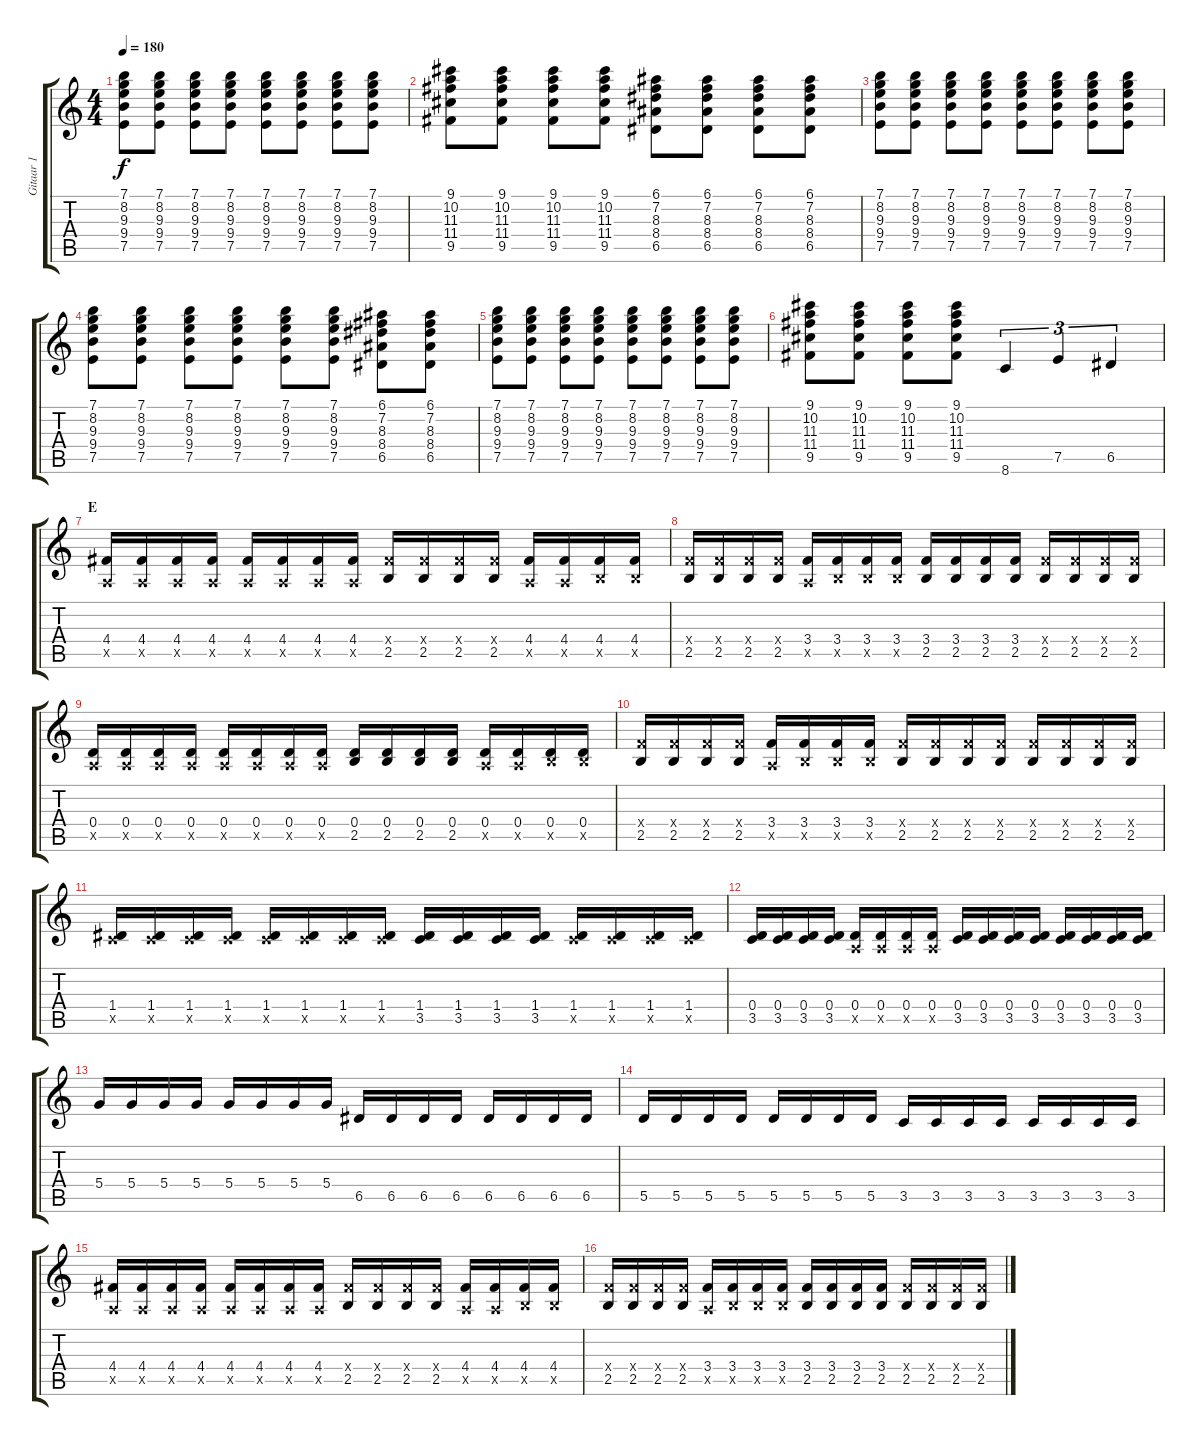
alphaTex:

\track ("Gitaar 1" "Gitaar 1") {instrument overdrivenguitar}
\staff {score tabs}
\tuning (E4 B3 G3 D3 A2 E2) {hide}
\ts (4 4)
\tempo 180
\clef g2
\ks c
(7.1 8.2 9.3 9.4 7.5).8{dy f} (7.1 8.2 9.3 9.4 7.5).8 (7.1 8.2 9.3 9.4 7.5).8 (7.1 8.2 9.3 9.4 7.5).8 (7.1 8.2 9.3 9.4 7.5).8 (7.1 8.2 9.3 9.4 7.5).8 (7.1 8.2 9.3 9.4 7.5).8 (7.1 8.2 9.3 9.4 7.5).8 |
(9.1 10.2 11.3 11.4 9.5).8 (9.1 10.2 11.3 11.4 9.5).8 (9.1 10.2 11.3 11.4 9.5).8 (9.1 10.2 11.3 11.4 9.5).8 (6.1 7.2 8.3 8.4 6.5).8 (6.1 7.2 8.3 8.4 6.5).8 (6.1 7.2 8.3 8.4 6.5).8 (6.1 7.2 8.3 8.4 6.5).8 |
(7.1 8.2 9.3 9.4 7.5).8 (7.1 8.2 9.3 9.4 7.5).8 (7.1 8.2 9.3 9.4 7.5).8 (7.1 8.2 9.3 9.4 7.5).8 (7.1 8.2 9.3 9.4 7.5).8 (7.1 8.2 9.3 9.4 7.5).8 (7.1 8.2 9.3 9.4 7.5).8 (7.1 8.2 9.3 9.4 7.5).8 |
(7.1 8.2 9.3 9.4 7.5).8 (7.1 8.2 9.3 9.4 7.5).8 (7.1 8.2 9.3 9.4 7.5).8 (7.1 8.2 9.3 9.4 7.5).8 (7.1 8.2 9.3 9.4 7.5).8 (7.1 8.2 9.3 9.4 7.5).8 (6.1 7.2 8.3 8.4 6.5).8 (6.1 7.2 8.3 8.4 6.5).8 |
(7.1 8.2 9.3 9.4 7.5).8 (7.1 8.2 9.3 9.4 7.5).8 (7.1 8.2 9.3 9.4 7.5).8 (7.1 8.2 9.3 9.4 7.5).8 (7.1 8.2 9.3 9.4 7.5).8 (7.1 8.2 9.3 9.4 7.5).8 (7.1 8.2 9.3 9.4 7.5).8 (7.1 8.2 9.3 9.4 7.5).8 |
(9.1 10.2 11.3 11.4 9.5).8 (9.1 10.2 11.3 11.4 9.5).8 (9.1 10.2 11.3 11.4 9.5).8 (9.1 10.2 11.3 11.4 9.5).8 8.6.4{tu (3 2)} 7.5.4{tu (3 2)} 6.5.4{tu (3 2)} |
\section ("" "E")
(4.4 0.5{x}).16{volume 10} (4.4 0.5{x}).16 (4.4 0.5{x}).16 (4.4 0.5{x}).16 (4.4 0.5{x}).16 (4.4 0.5{x}).16 (4.4 0.5{x}).16 (4.4 0.5{x}).16 (4.4{x} 2.5).16 (4.4{x} 2.5).16 (4.4{x} 2.5).16 (4.4{x} 2.5).16 (4.4 0.5{x}).16 (4.4 0.5{x}).16 (4.4 2.5{x}).16 (4.4 2.5{x}).16 |
(3.4{x} 2.5).16 (3.4{x} 2.5).16 (3.4{x} 2.5).16 (3.4{x} 2.5).16 (3.4 0.5{x}).16 (3.4 2.5{x}).16 (3.4 2.5{x}).16 (3.4 2.5{x}).16 (3.4 2.5).16 (3.4 2.5).16 (3.4 2.5).16 (3.4 2.5).16 (3.4{x} 2.5).16 (3.4{x} 2.5).16 (3.4{x} 2.5).16 (3.4{x} 2.5).16 |
(0.4 0.5{x}).16 (0.4 0.5{x}).16 (0.4 0.5{x}).16 (0.4 0.5{x}).16 (0.4 0.5{x}).16 (0.4 0.5{x}).16 (0.4 0.5{x}).16 (0.4 0.5{x}).16 (0.4 2.5).16 (0.4 2.5).16 (0.4 2.5).16 (0.4 2.5).16 (0.4 0.5{x}).16 (0.4 0.5{x}).16 (0.4 2.5{x}).16 (0.4 2.5{x}).16 |
(3.4{x} 2.5).16 (3.4{x} 2.5).16 (3.4{x} 2.5).16 (3.4{x} 2.5).16 (3.4 0.5{x}).16 (3.4 2.5{x}).16 (3.4 2.5{x}).16 (3.4 2.5{x}).16 (3.4{x} 2.5).16 (3.4{x} 2.5).16 (3.4{x} 2.5).16 (3.4{x} 2.5).16 (3.4{x} 2.5).16 (3.4{x} 2.5).16 (3.4{x} 2.5).16 (3.4{x} 2.5).16 |
(1.4 3.5{x}).16 (1.4 3.5{x}).16 (1.4 3.5{x}).16 (1.4 3.5{x}).16 (1.4 3.5{x}).16 (1.4 3.5{x}).16 (1.4 3.5{x}).16 (1.4 3.5{x}).16 (1.4 3.5).16 (1.4 3.5).16 (1.4 3.5).16 (1.4 3.5).16 (1.4 3.5{x}).16 (1.4 3.5{x}).16 (1.4 3.5{x}).16 (1.4 3.5{x}).16 |
(0.4 3.5).16 (0.4 3.5).16 (0.4 3.5).16 (0.4 3.5).16 (0.4 0.5{x}).16 (0.4 0.5{x}).16 (0.4 0.5{x}).16 (0.4 0.5{x}).16 (0.4 3.5).16 (0.4 3.5).16 (0.4 3.5).16 (0.4 3.5).16 (0.4 3.5).16 (0.4 3.5).16 (0.4 3.5).16 (0.4 3.5).16 |
5.4.16 5.4.16 5.4.16 5.4.16 5.4.16 5.4.16 5.4.16 5.4.16 6.5.16 6.5.16 6.5.16 6.5.16 6.5.16 6.5.16 6.5.16 6.5.16 |
5.5.16 5.5.16 5.5.16 5.5.16 5.5.16 5.5.16 5.5.16 5.5.16 3.5.16 3.5.16 3.5.16 3.5.16 3.5.16 3.5.16 3.5.16 3.5.16 |
(4.4 0.5{x}).16 (4.4 0.5{x}).16 (4.4 0.5{x}).16 (4.4 0.5{x}).16 (4.4 0.5{x}).16 (4.4 0.5{x}).16 (4.4 0.5{x}).16 (4.4 0.5{x}).16 (4.4{x} 2.5).16 (4.4{x} 2.5).16 (4.4{x} 2.5).16 (4.4{x} 2.5).16 (4.4 0.5{x}).16 (4.4 0.5{x}).16 (4.4 2.5{x}).16 (4.4 2.5{x}).16 |
(3.4{x} 2.5).16 (3.4{x} 2.5).16 (3.4{x} 2.5).16 (3.4{x} 2.5).16 (3.4 0.5{x}).16 (3.4 2.5{x}).16 (3.4 2.5{x}).16 (3.4 2.5{x}).16 (3.4 2.5).16 (3.4 2.5).16 (3.4 2.5).16 (3.4 2.5).16 (3.4{x} 2.5).16 (3.4{x} 2.5).16 (3.4{x} 2.5).16 (3.4{x} 2.5).16
